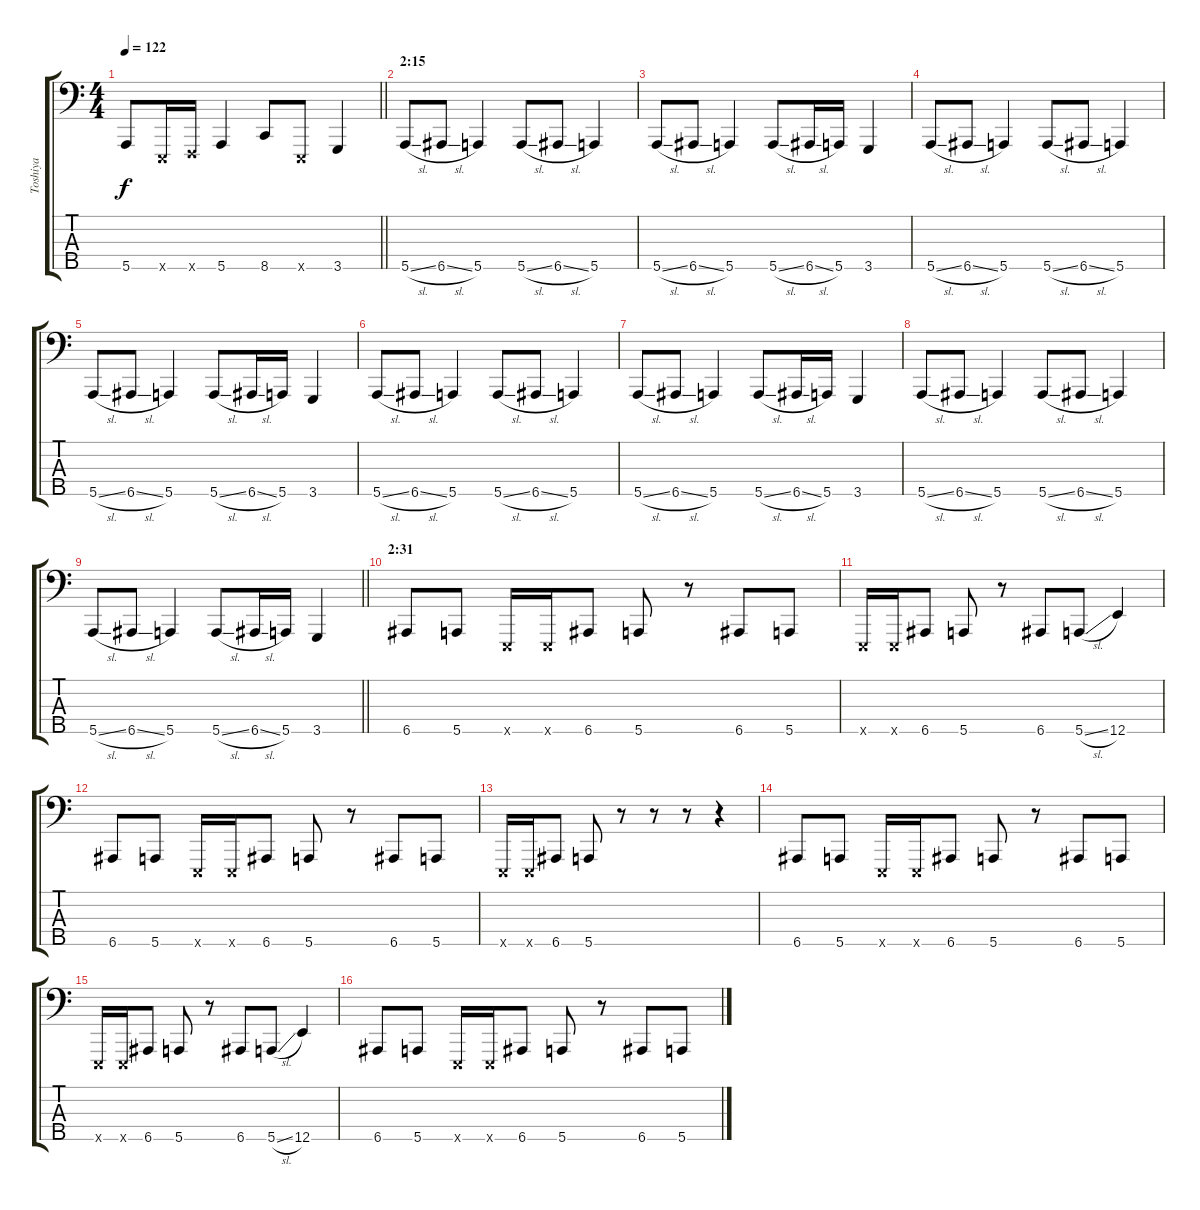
\track ("Toshiya" "Toshiya") {instrument slapbass1}
\staff {score tabs}
\tuning (D2 A1 E1 B0 E0) {hide}
\ts (4 4)
\tempo 122
\clef f4
\barLineRight lightlight
\ks c
5.5{t}.8{dy f} 0.5{x}.16 1.5{x}.16 5.5.4 8.5.8 0.5{x}.8 3.5.4 |
\section ("" "2:15")
5.5{sl}.8 6.5{sl}.8 5.5.4 5.5{sl}.8 6.5{sl}.8 5.5.4 |
5.5{sl}.8 6.5{sl}.8 5.5.4 5.5{sl}.8 6.5{sl}.16 5.5.16 3.5.4 |
5.5{sl}.8 6.5{sl}.8 5.5.4 5.5{sl}.8 6.5{sl}.8 5.5.4 |
5.5{sl}.8 6.5{sl}.8 5.5.4 5.5{sl}.8 6.5{sl}.16 5.5.16 3.5.4 |
5.5{sl}.8 6.5{sl}.8 5.5.4 5.5{sl}.8 6.5{sl}.8 5.5.4 |
5.5{sl}.8 6.5{sl}.8 5.5.4 5.5{sl}.8 6.5{sl}.16 5.5.16 3.5.4 |
5.5{sl}.8 6.5{sl}.8 5.5.4 5.5{sl}.8 6.5{sl}.8 5.5.4 |
\barLineRight lightlight
5.5{sl}.8 6.5{sl}.8 5.5.4 5.5{sl}.8 6.5{sl}.16 5.5.16 3.5.4 |
\section ("" "2:31")
6.5.8 5.5.8 0.5{x}.16 0.5{x}.16 6.5.8 5.5.8 r.8 6.5.8 5.5.8 |
0.5{x}.16 0.5{x}.16 6.5.8 5.5.8 r.8 6.5.8 5.5{sl}.8 12.5.4 |
6.5.8 5.5.8 0.5{x}.16 0.5{x}.16 6.5.8 5.5.8 r.8 6.5.8 5.5.8 |
0.5{x}.16 0.5{x}.16 6.5.8 5.5.8 r.8 r.8 r.8 r.4 |
6.5.8 5.5.8 0.5{x}.16 0.5{x}.16 6.5.8 5.5.8 r.8 6.5.8 5.5.8 |
0.5{x}.16 0.5{x}.16 6.5.8 5.5.8 r.8 6.5.8 5.5{sl}.8 12.5.4 |
6.5.8 5.5.8 0.5{x}.16 0.5{x}.16 6.5.8 5.5.8 r.8 6.5.8 5.5.8
